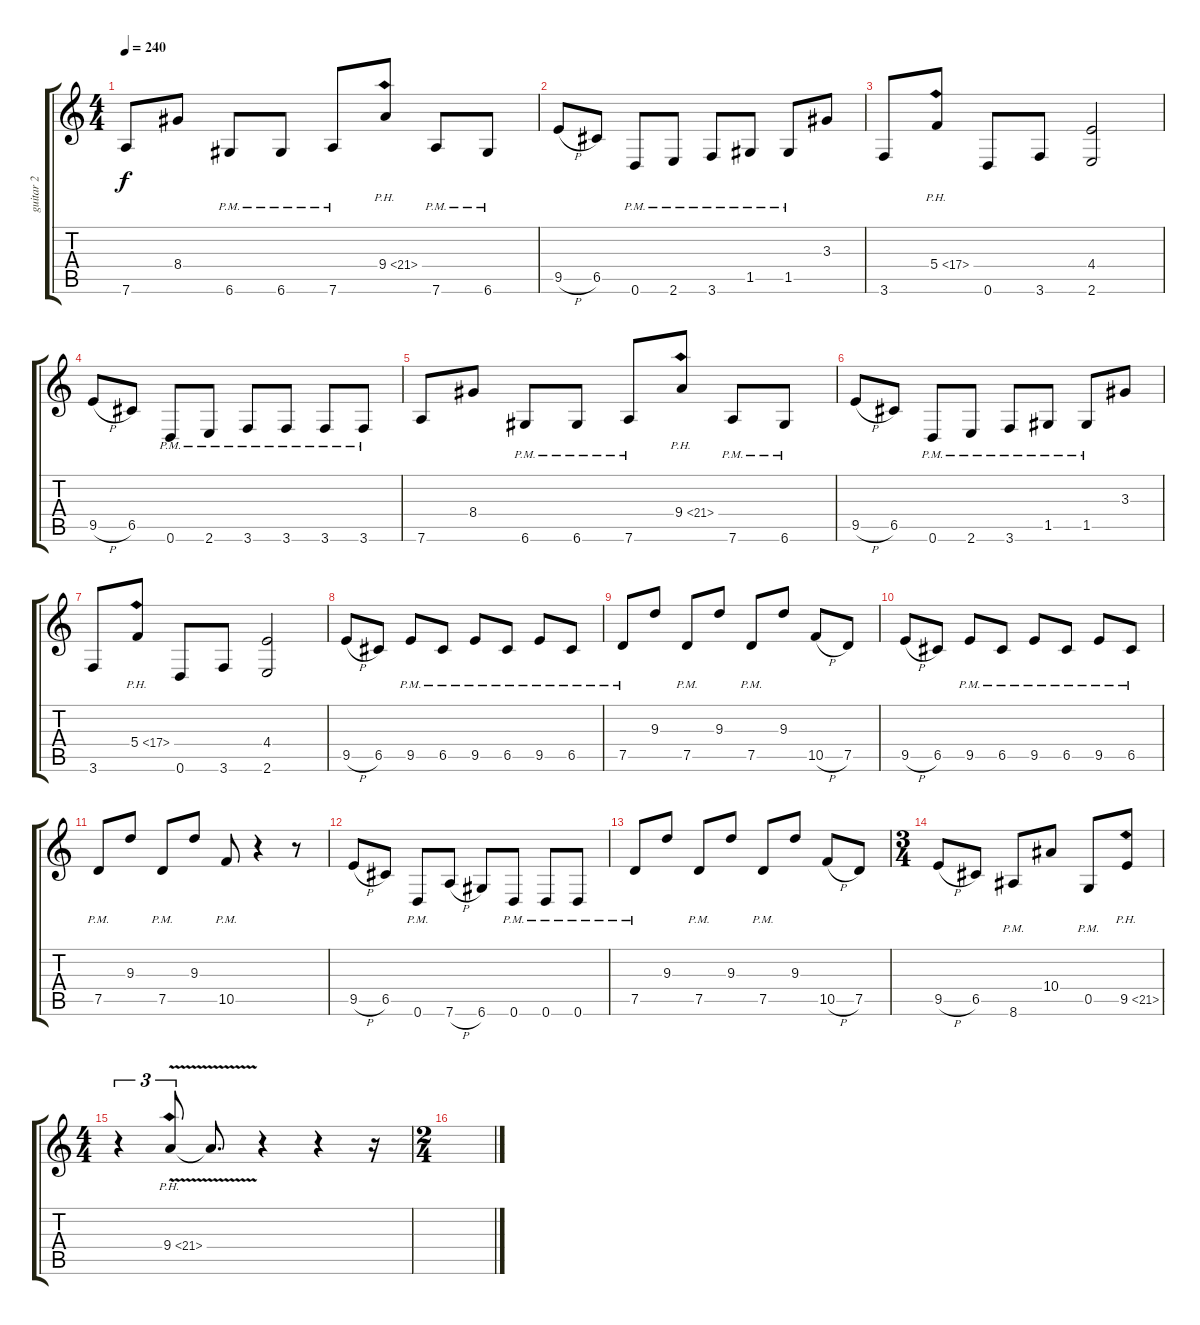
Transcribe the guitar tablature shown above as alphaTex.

\track ("guitar 2" "guitar 2") {instrument distortionguitar}
\staff {score tabs}
\tuning (D4 A3 F3 C3 G2 D2) {hide}
\ts (4 4)
\tempo 240
\clef g2
\ks c
7.6.8{dy f} 8.4.8 6.6{pm}.8 6.6{pm}.8 7.6{pm}.8 9.4{ph 12}.8 7.6{pm}.8 6.6{pm}.8 |
9.5{h}.8 6.5.8 0.6{pm}.8 2.6{pm}.8 3.6{pm}.8 1.5{pm}.8 1.5{pm}.8 3.3.8 |
3.6.8 5.4{ph 12}.8 0.6.8 3.6.8 (4.4 2.6).2 |
9.5{h}.8 6.5.8 0.6{pm}.8 2.6{pm}.8 3.6{pm}.8 3.6{pm}.8 3.6{pm}.8 3.6{pm}.8 |
7.6.8 8.4.8 6.6{pm}.8 6.6{pm}.8 7.6{pm}.8 9.4{ph 12}.8 7.6{pm}.8 6.6{pm}.8 |
9.5{h}.8 6.5.8 0.6{pm}.8 2.6{pm}.8 3.6{pm}.8 1.5{pm}.8 1.5{pm}.8 3.3.8 |
3.6.8 5.4{ph 12}.8 0.6.8 3.6.8 (4.4 2.6).2 |
9.5{h}.8 6.5.8 9.5{pm}.8 6.5{pm}.8 9.5{pm}.8 6.5{pm}.8 9.5{pm}.8 6.5{pm}.8 |
7.5{pm}.8 9.3.8 7.5{pm}.8 9.3.8 7.5{pm}.8 9.3.8 10.5{h}.8 7.5.8 |
9.5{h}.8 6.5.8 9.5{pm}.8 6.5{pm}.8 9.5{pm}.8 6.5{pm}.8 9.5{pm}.8 6.5{pm}.8 |
7.5{pm}.8 9.3.8 7.5{pm}.8 9.3.8 10.5{pm}.8 r.4 r.8 |
9.5{h}.8 6.5.8 0.6{pm}.8 7.6{h}.8 6.6.8 0.6{pm}.8 0.6{pm}.8 0.6{pm}.8 |
7.5{pm}.8 9.3.8 7.5{pm}.8 9.3.8 7.5{pm}.8 9.3.8 10.5{h}.8 7.5.8 |
\ts (3 4)
9.5{h}.8 6.5.8 8.6{pm}.8 10.4.8 0.5{pm}.8 9.5{ph 12}.8 |
\ts (4 4)
r.4{tu (3 2)} 9.4{ph 12 v}.8{tu (3 2)} 9.4{t}.8{d} r.4 r.4 r.16 |
\ts (2 4)
